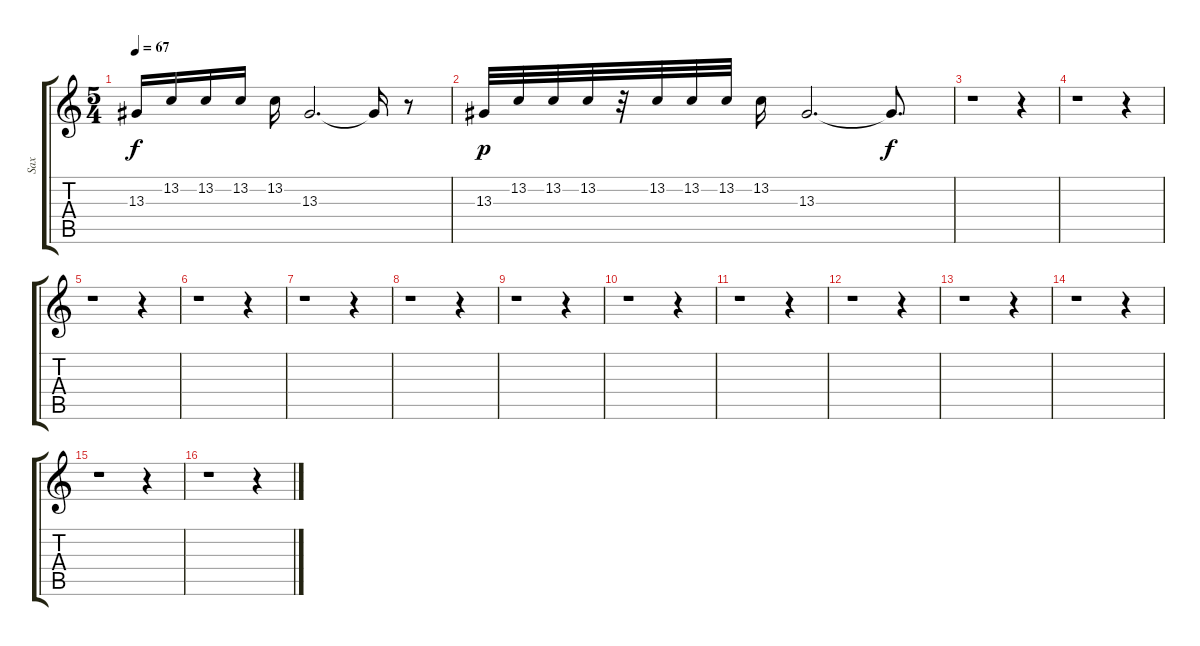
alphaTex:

\track ("Sax" "Sax") {instrument tenorsax}
\staff {score tabs}
\tuning (E4 B3 G3 D3 A2 E2) {hide}
\ts (5 4)
\tempo 67
\clef g2
\ks c
13.3.16{dy f} 13.2.16 13.2.16 13.2.16 13.2.16 13.3.2{d} 13.3{t}.16 r.8 |
13.3.32{dy p} 13.2.32 13.2.32 13.2.32 r.32 13.2.32 13.2.32 13.2.32 13.2.16 13.3.2{d} 13.3{t}.8{d dy f} |
r.1 r.4 |
r.1 r.4 |
r.1 r.4 |
r.1 r.4 |
r.1 r.4 |
r.1 r.4 |
r.1 r.4 |
r.1 r.4 |
r.1 r.4 |
r.1 r.4 |
r.1 r.4 |
r.1 r.4 |
r.1 r.4 |
r.1 r.4
